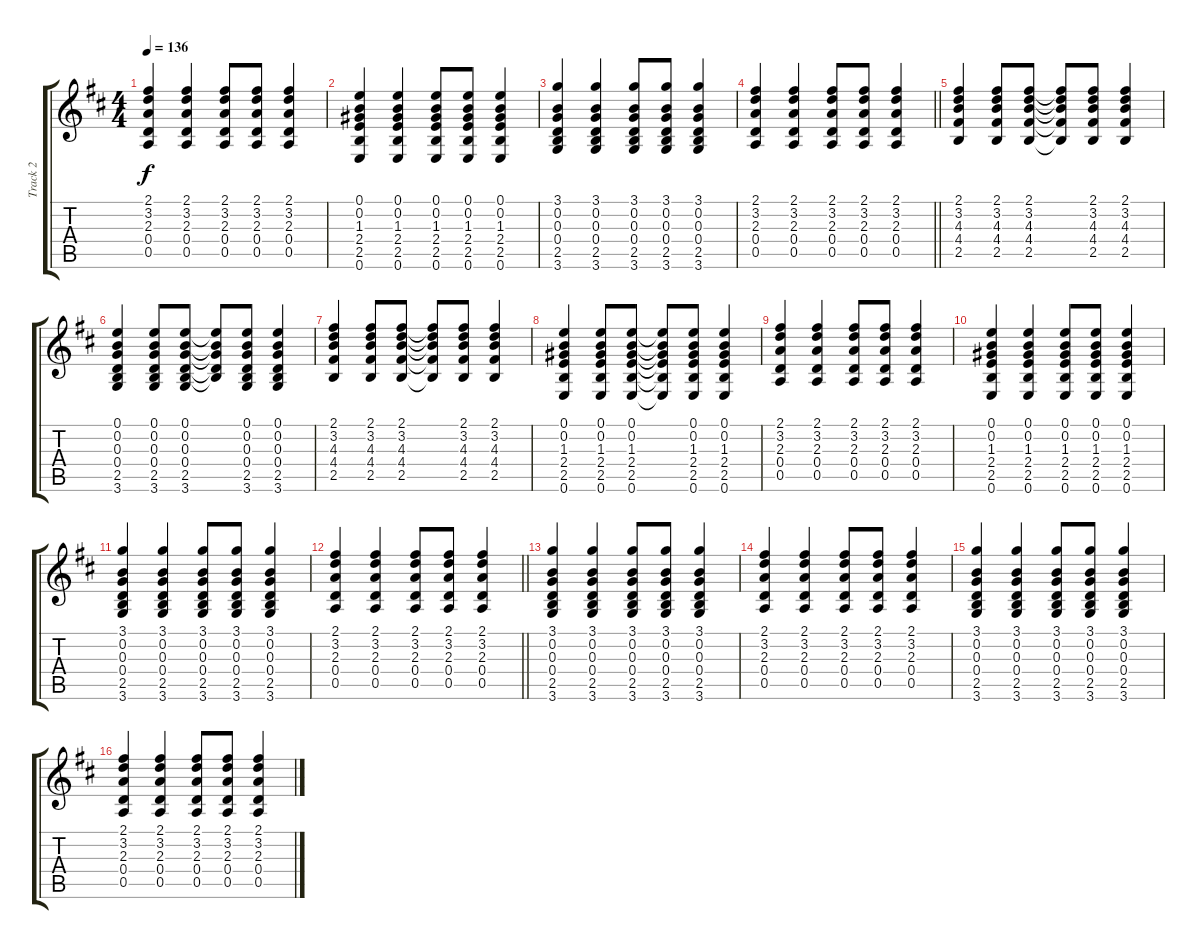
\track ("Track 2" "Track 2") {instrument acousticguitarsteel}
\staff {score tabs}
\tuning (E4 B3 G3 D3 A2 E2) {hide}
\ts (4 4)
\tempo 136
\clef g2
\ks d
(2.1 3.2 2.3 0.4 0.5).4{dy f} (2.1 3.2 2.3 0.4 0.5).4 (2.1 3.2 2.3 0.4 0.5).8 (2.1 3.2 2.3 0.4 0.5).8 (2.1 3.2 2.3 0.4 0.5).4 |
(0.1 0.2 1.3 2.4 2.5 0.6).4 (0.1 0.2 1.3 2.4 2.5 0.6).4 (0.1 0.2 1.3 2.4 2.5 0.6).8 (0.1 0.2 1.3 2.4 2.5 0.6).8 (0.1 0.2 1.3 2.4 2.5 0.6).4 |
(3.1 0.2 0.3 0.4 2.5 3.6).4 (3.1 0.2 0.3 0.4 2.5 3.6).4 (3.1 0.2 0.3 0.4 2.5 3.6).8 (3.1 0.2 0.3 0.4 2.5 3.6).8 (3.1 0.2 0.3 0.4 2.5 3.6).4 |
\barLineRight lightlight
(2.1 3.2 2.3 0.4 0.5).4 (2.1 3.2 2.3 0.4 0.5).4 (2.1 3.2 2.3 0.4 0.5).8 (2.1 3.2 2.3 0.4 0.5).8 (2.1 3.2 2.3 0.4 0.5).4 |
(2.1 3.2 4.3 4.4 2.5).4 (2.1 3.2 4.3 4.4 2.5).8 (2.1 3.2 4.3 4.4 2.5).8 (2.1{t} 3.2{t} 4.3{t} 4.4{t} 2.5{t}).8 (2.1 3.2 4.3 4.4 2.5).8 (2.1 3.2 4.3 4.4 2.5).4 |
(0.1 0.2 0.3 0.4 2.5 3.6).4 (0.1 0.2 0.3 0.4 2.5 3.6).8 (0.1 0.2 0.3 0.4 2.5 3.6).8 (0.1{t} 0.2{t} 0.3{t} 0.4{t} 2.5{t}).8 (0.1 0.2 0.3 0.4 2.5 3.6).8 (0.1 0.2 0.3 0.4 2.5 3.6).4 |
(2.1 3.2 4.3 4.4 2.5).4 (2.1 3.2 4.3 4.4 2.5).8 (2.1 3.2 4.3 4.4 2.5).8 (2.1{t} 3.2{t} 4.3{t} 4.4{t} 2.5{t}).8 (2.1 3.2 4.3 4.4 2.5).8 (2.1 3.2 4.3 4.4 2.5).4 |
(0.1 0.2 1.3 2.4 2.5 0.6).4 (0.1 0.2 1.3 2.4 2.5 0.6).8 (0.1 0.2 1.3 2.4 2.5 0.6).8 (0.1{t} 0.2{t} 1.3{t} 2.4{t} 2.5{t} 0.6{t}).8 (0.1 0.2 1.3 2.4 2.5 0.6).8 (0.1 0.2 1.3 2.4 2.5 0.6).4 |
(2.1 3.2 2.3 0.4 0.5).4 (2.1 3.2 2.3 0.4 0.5).4 (2.1 3.2 2.3 0.4 0.5).8 (2.1 3.2 2.3 0.4 0.5).8 (2.1 3.2 2.3 0.4 0.5).4 |
(0.1 0.2 1.3 2.4 2.5 0.6).4 (0.1 0.2 1.3 2.4 2.5 0.6).4 (0.1 0.2 1.3 2.4 2.5 0.6).8 (0.1 0.2 1.3 2.4 2.5 0.6).8 (0.1 0.2 1.3 2.4 2.5 0.6).4 |
(3.1 0.2 0.3 0.4 2.5 3.6).4 (3.1 0.2 0.3 0.4 2.5 3.6).4 (3.1 0.2 0.3 0.4 2.5 3.6).8 (3.1 0.2 0.3 0.4 2.5 3.6).8 (3.1 0.2 0.3 0.4 2.5 3.6).4 |
\barLineRight lightlight
(2.1 3.2 2.3 0.4 0.5).4 (2.1 3.2 2.3 0.4 0.5).4 (2.1 3.2 2.3 0.4 0.5).8 (2.1 3.2 2.3 0.4 0.5).8 (2.1 3.2 2.3 0.4 0.5).4 |
(3.1 0.2 0.3 0.4 2.5 3.6).4 (3.1 0.2 0.3 0.4 2.5 3.6).4 (3.1 0.2 0.3 0.4 2.5 3.6).8 (3.1 0.2 0.3 0.4 2.5 3.6).8 (3.1 0.2 0.3 0.4 2.5 3.6).4 |
(2.1 3.2 2.3 0.4 0.5).4 (2.1 3.2 2.3 0.4 0.5).4 (2.1 3.2 2.3 0.4 0.5).8 (2.1 3.2 2.3 0.4 0.5).8 (2.1 3.2 2.3 0.4 0.5).4 |
(3.1 0.2 0.3 0.4 2.5 3.6).4 (3.1 0.2 0.3 0.4 2.5 3.6).4 (3.1 0.2 0.3 0.4 2.5 3.6).8 (3.1 0.2 0.3 0.4 2.5 3.6).8 (3.1 0.2 0.3 0.4 2.5 3.6).4 |
(2.1 3.2 2.3 0.4 0.5).4 (2.1 3.2 2.3 0.4 0.5).4 (2.1 3.2 2.3 0.4 0.5).8 (2.1 3.2 2.3 0.4 0.5).8 (2.1 3.2 2.3 0.4 0.5).4
